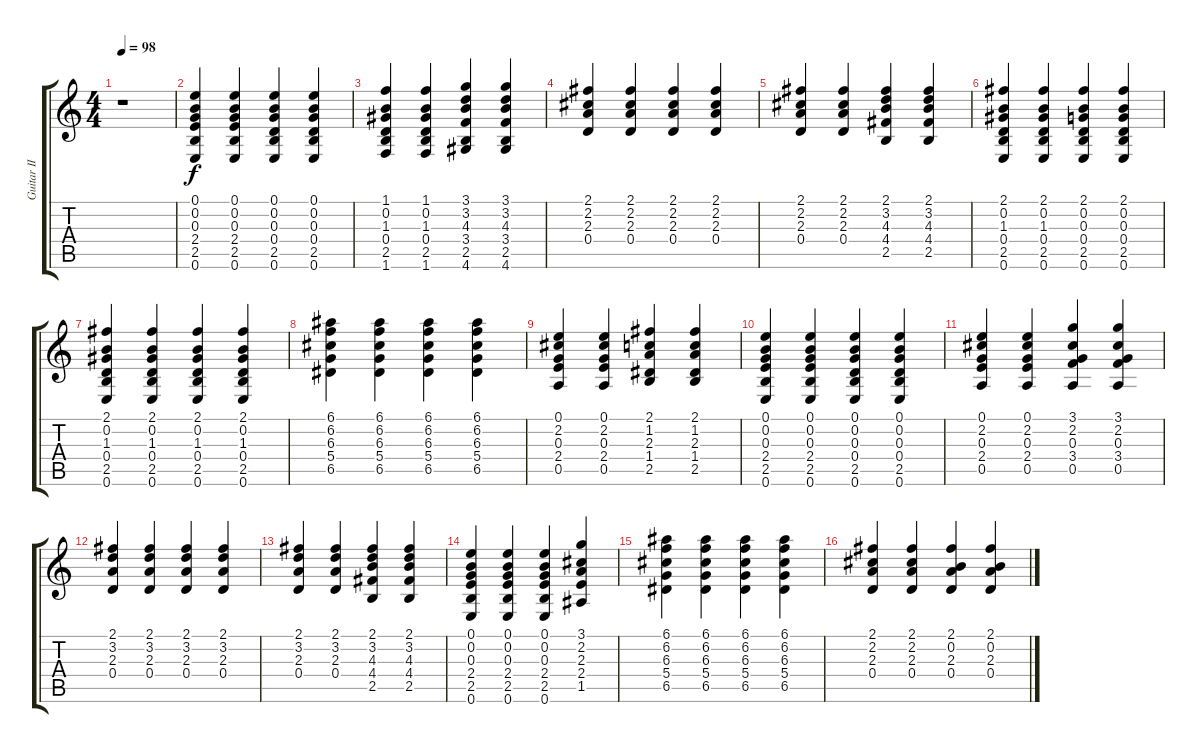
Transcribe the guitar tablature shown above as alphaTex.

\track ("Guitar II" "Guitar II") {instrument acousticguitarsteel}
\staff {score tabs}
\tuning (E4 B3 G3 D3 A2 E2) {hide}
\ts (4 4)
\tempo 98
\clef g2
\ks c
r.1{dy f instrument acousticguitarsteel} |
(0.1 0.2 0.3 2.4 2.5 0.6).4 (0.1 0.2 0.3 2.4 2.5 0.6).4 (0.1 0.2 0.3 0.4 2.5 0.6).4 (0.1 0.2 0.3 0.4 2.5 0.6).4 |
(1.1 0.2 1.3 0.4 2.5 1.6).4 (1.1 0.2 1.3 0.4 2.5 1.6).4 (3.1 3.2 4.3 3.4 2.5 4.6).4 (3.1 3.2 4.3 3.4 2.5 4.6).4 |
(2.1 2.2 2.3 0.4).4 (2.1 2.2 2.3 0.4).4 (2.1 2.2 2.3 0.4).4 (2.1 2.2 2.3 0.4).4 |
(2.1 2.2 2.3 0.4).4 (2.1 2.2 2.3 0.4).4 (2.1 3.2 4.3 4.4 2.5).4 (2.1 3.2 4.3 4.4 2.5).4 |
(2.1 0.2 1.3 0.4 2.5 0.6).4 (2.1 0.2 1.3 0.4 2.5 0.6).4 (2.1 0.2 0.3 0.4 2.5 0.6).4 (2.1 0.2 0.3 0.4 2.5 0.6).4 |
(2.1 0.2 1.3 0.4 2.5 0.6).4 (2.1 0.2 1.3 0.4 2.5 0.6).4 (2.1 0.2 1.3 0.4 2.5 0.6).4 (2.1 0.2 1.3 0.4 2.5 0.6).4 |
(6.1 6.2 6.3 5.4 6.5).4 (6.1 6.2 6.3 5.4 6.5).4 (6.1 6.2 6.3 5.4 6.5).4 (6.1 6.2 6.3 5.4 6.5).4 |
(0.1 2.2 0.3 2.4 0.5).4 (0.1 2.2 0.3 2.4 0.5).4 (2.1 1.2 2.3 1.4 2.5).4 (2.1 1.2 2.3 1.4 2.5).4 |
(0.1 0.2 0.3 2.4 2.5 0.6).4 (0.1 0.2 0.3 2.4 2.5 0.6).4 (0.1 0.2 0.3 0.4 2.5 0.6).4 (0.1 0.2 0.3 0.4 2.5 0.6).4 |
(0.1 2.2 0.3 2.4 0.5).4 (0.1 2.2 0.3 2.4 0.5).4 (3.1 2.2 0.3 3.4 0.5).4 (3.1 2.2 0.3 3.4 0.5).4 |
(2.1 3.2 2.3 0.4).4 (2.1 3.2 2.3 0.4).4 (2.1 3.2 2.3 0.4).4 (2.1 3.2 2.3 0.4).4 |
(2.1 3.2 2.3 0.4).4 (2.1 3.2 2.3 0.4).4 (2.1 3.2 4.3 4.4 2.5).4 (2.1 3.2 4.3 4.4 2.5).4 |
(0.1 0.2 0.3 2.4 2.5 0.6).4 (0.1 0.2 0.3 2.4 2.5 0.6).4 (0.1 0.2 0.3 2.4 2.5 0.6).4 (3.1 2.2 2.3 2.4 1.5).4 |
(6.1 6.2 6.3 5.4 6.5).4 (6.1 6.2 6.3 5.4 6.5).4 (6.1 6.2 6.3 5.4 6.5).4 (6.1 6.2 6.3 5.4 6.5).4 |
(2.1 2.2 2.3 0.4).4 (2.1 2.2 2.3 0.4).4 (2.1 0.2 2.3 0.4).4 (2.1 0.2 2.3 0.4).4
